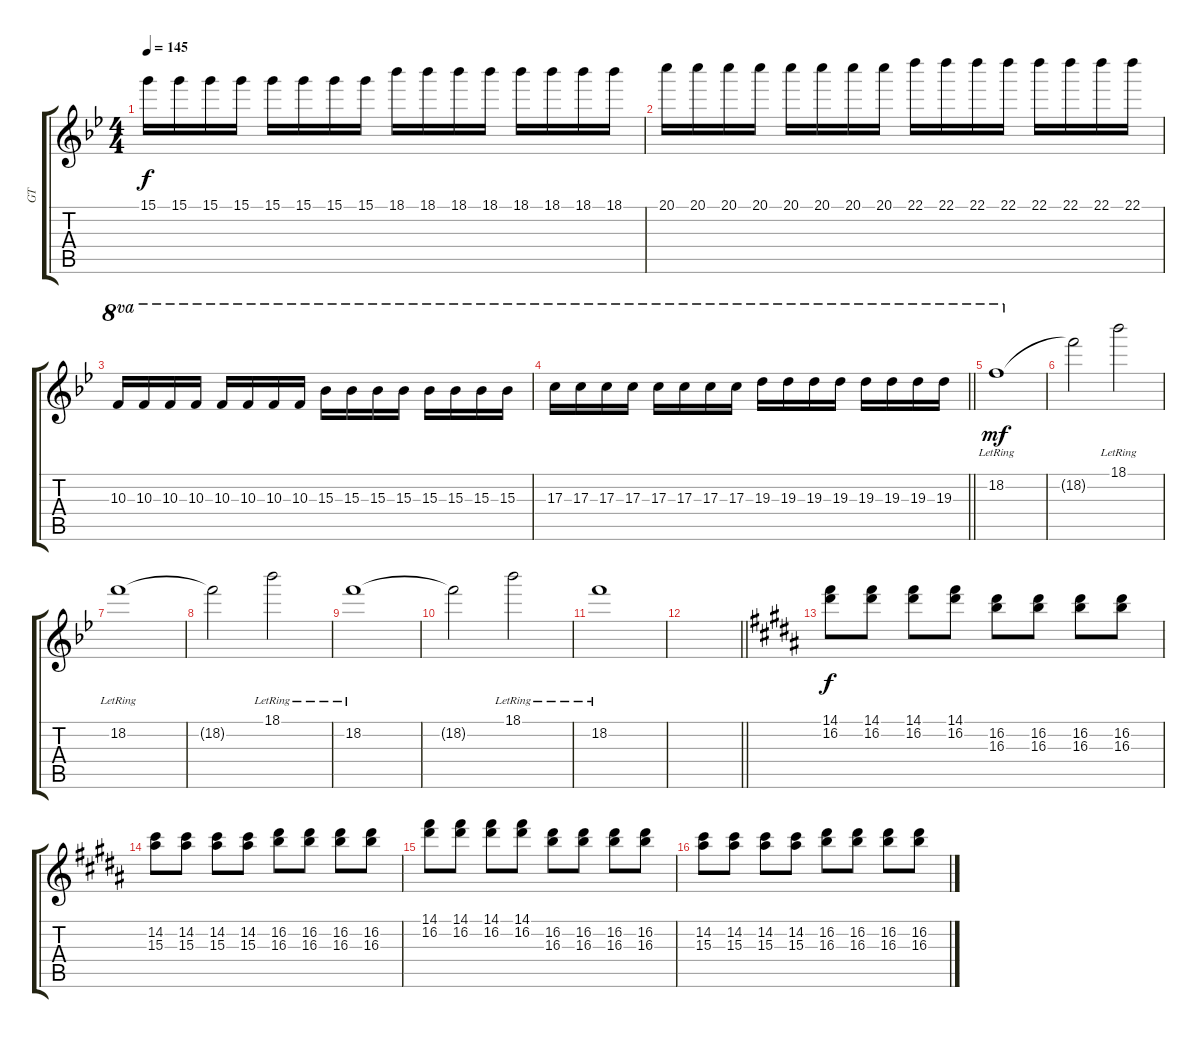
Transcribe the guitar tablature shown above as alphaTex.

\track ("GT" "GT") {instrument overdrivenguitar}
\staff {score tabs}
\tuning (E4 B3 G3 D3 A2 E2) {hide}
\ts (4 4)
\tempo 145
\clef g2
\ks bb
15.1.16{dy f} 15.1.16 15.1.16 15.1.16 15.1.16 15.1.16 15.1.16 15.1.16 18.1.16 18.1.16 18.1.16 18.1.16 18.1.16 18.1.16 18.1.16 18.1.16 |
20.1.16 20.1.16 20.1.16 20.1.16 20.1.16 20.1.16 20.1.16 20.1.16 22.1.16 22.1.16 22.1.16 22.1.16 22.1.16 22.1.16 22.1.16 22.1.16 |
10.3.16{ot 8va} 10.3.16{ot 8va} 10.3.16{ot 8va} 10.3.16{ot 8va} 10.3.16{ot 8va} 10.3.16{ot 8va} 10.3.16{ot 8va} 10.3.16{ot 8va} 15.3.16{ot 8va} 15.3.16{ot 8va} 15.3.16{ot 8va} 15.3.16{ot 8va} 15.3.16{ot 8va} 15.3.16{ot 8va} 15.3.16{ot 8va} 15.3.16{ot 8va} |
\barLineRight lightlight
17.3.16{ot 8va} 17.3.16{ot 8va} 17.3.16{ot 8va} 17.3.16{ot 8va} 17.3.16{ot 8va} 17.3.16{ot 8va} 17.3.16{ot 8va} 17.3.16{ot 8va} 19.3.16{ot 8va} 19.3.16{ot 8va} 19.3.16{ot 8va} 19.3.16{ot 8va} 19.3.16{ot 8va} 19.3.16{ot 8va} 19.3.16{ot 8va} 19.3.16{ot 8va} |
18.2{lr}.1{ot 8va dy mf} |
18.2{t}.2 18.1{lr}.2 |
18.2{lr}.1 |
18.2{t}.2 18.1{lr}.2 |
18.2{lr}.1 |
18.2{t}.2 18.1{lr}.2 |
18.2{lr}.1 |
\barLineRight lightlight
|
\ks b
(14.1 16.2).8{dy f} (14.1 16.2).8 (14.1 16.2).8 (14.1 16.2).8 (16.2 16.3).8 (16.2 16.3).8 (16.2 16.3).8 (16.2 16.3).8 |
(14.2 15.3).8 (14.2 15.3).8 (14.2 15.3).8 (14.2 15.3).8 (16.2 16.3).8 (16.2 16.3).8 (16.2 16.3).8 (16.2 16.3).8 |
(14.1 16.2).8 (14.1 16.2).8 (14.1 16.2).8 (14.1 16.2).8 (16.2 16.3).8 (16.2 16.3).8 (16.2 16.3).8 (16.2 16.3).8 |
(14.2 15.3).8 (14.2 15.3).8 (14.2 15.3).8 (14.2 15.3).8 (16.2 16.3).8 (16.2 16.3).8 (16.2 16.3).8 (16.2 16.3).8
